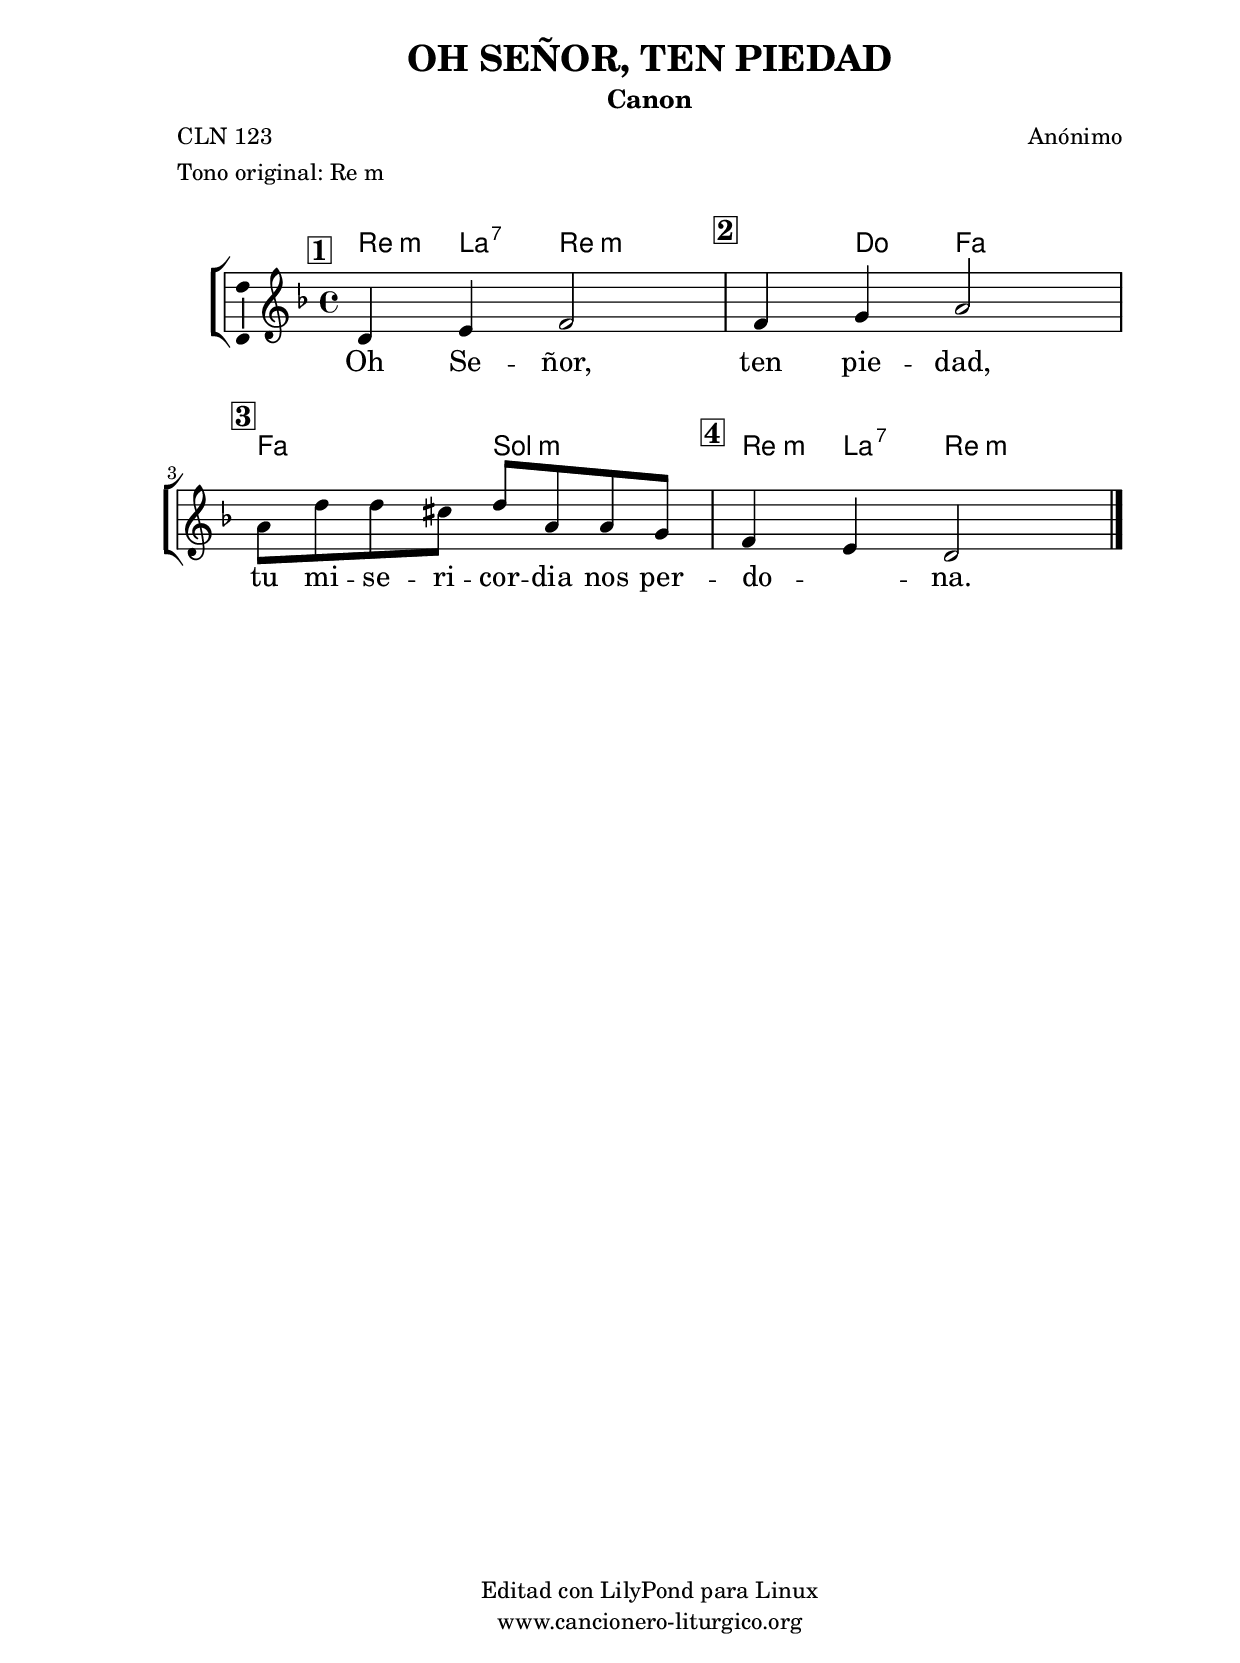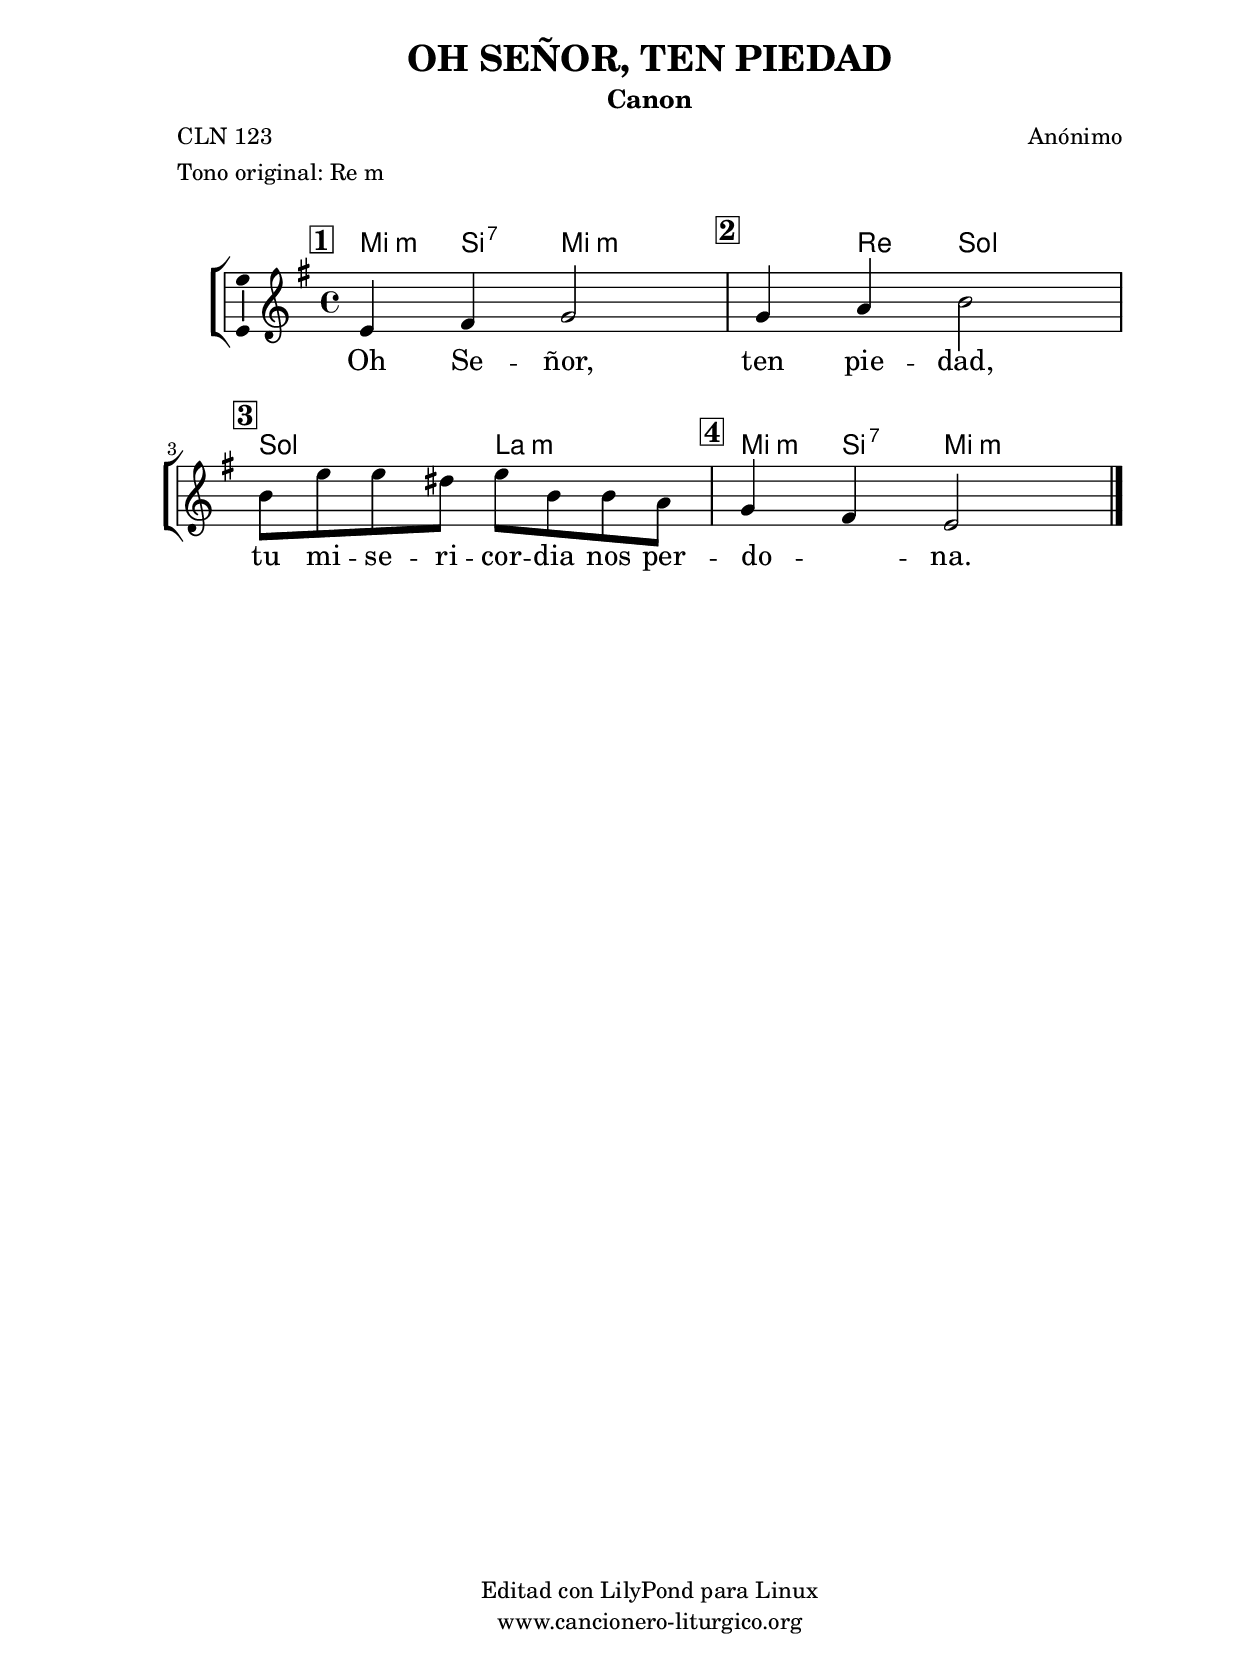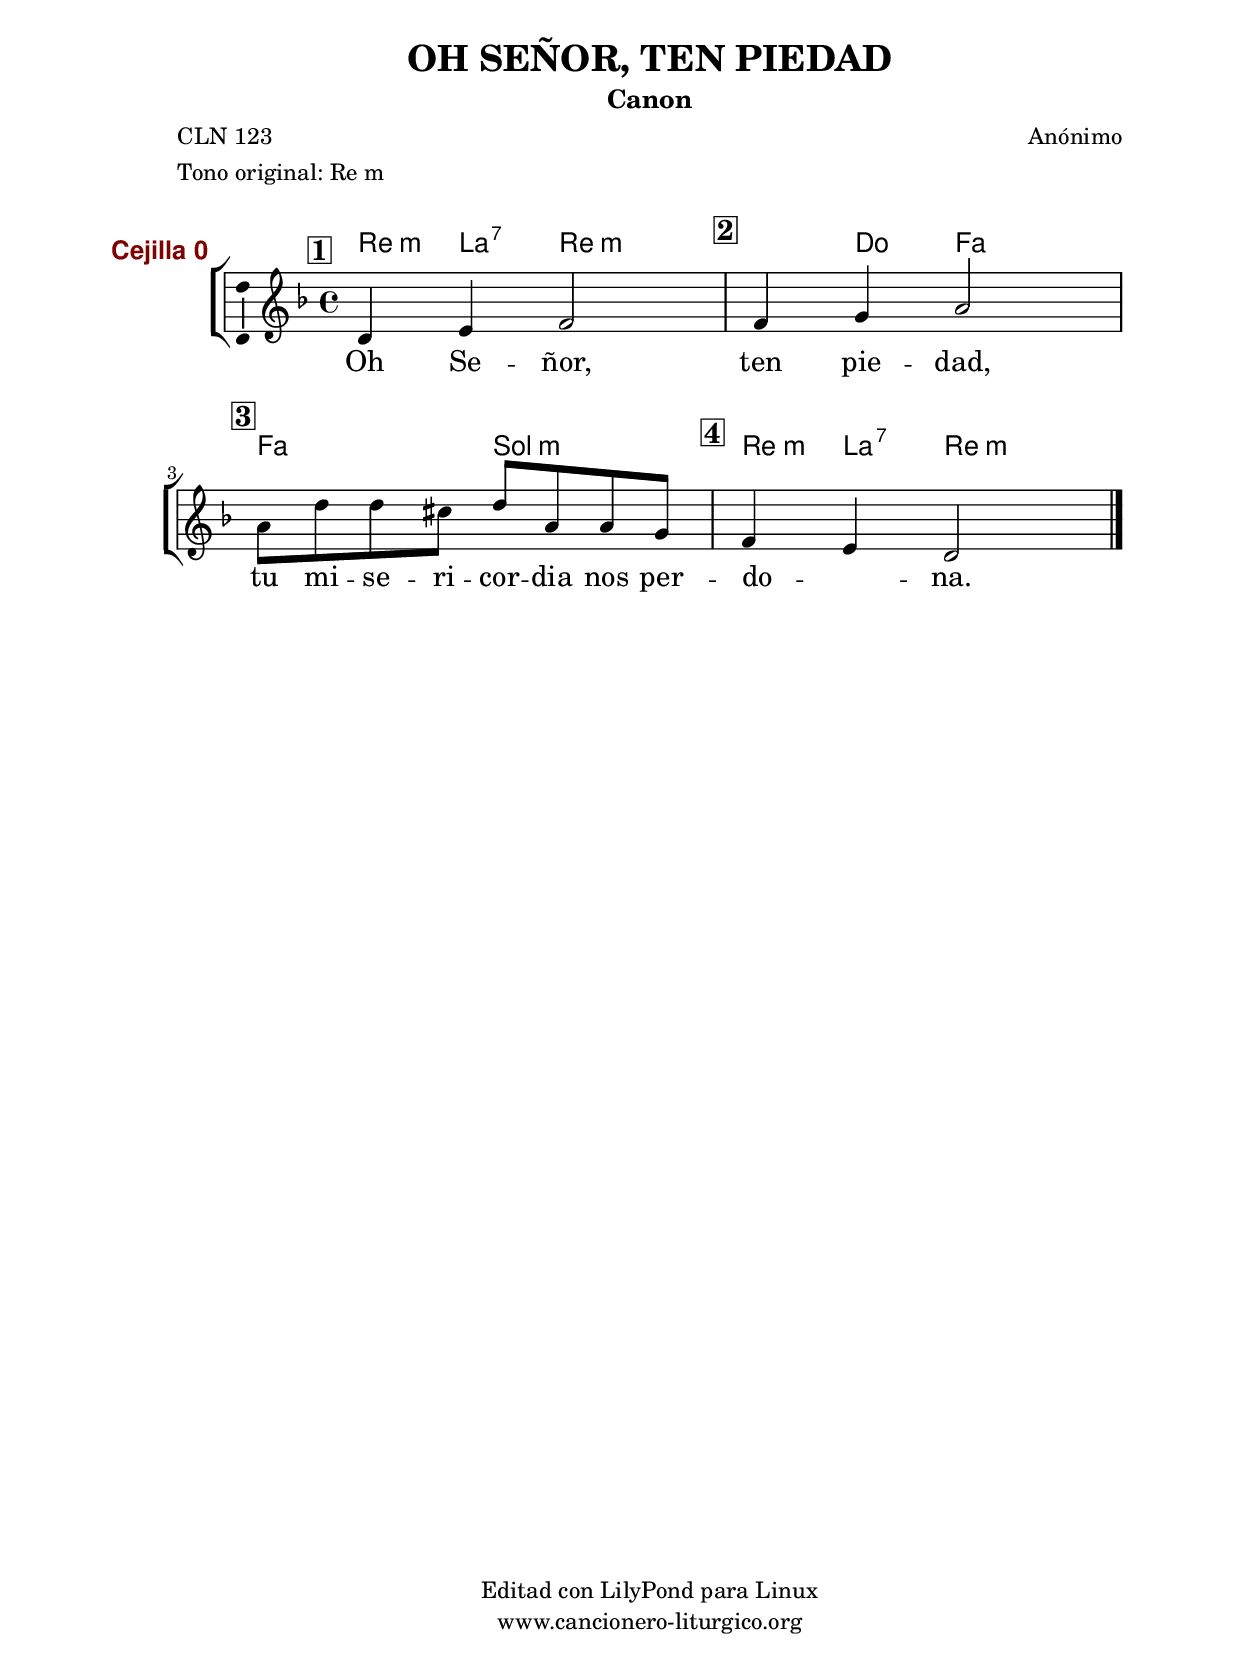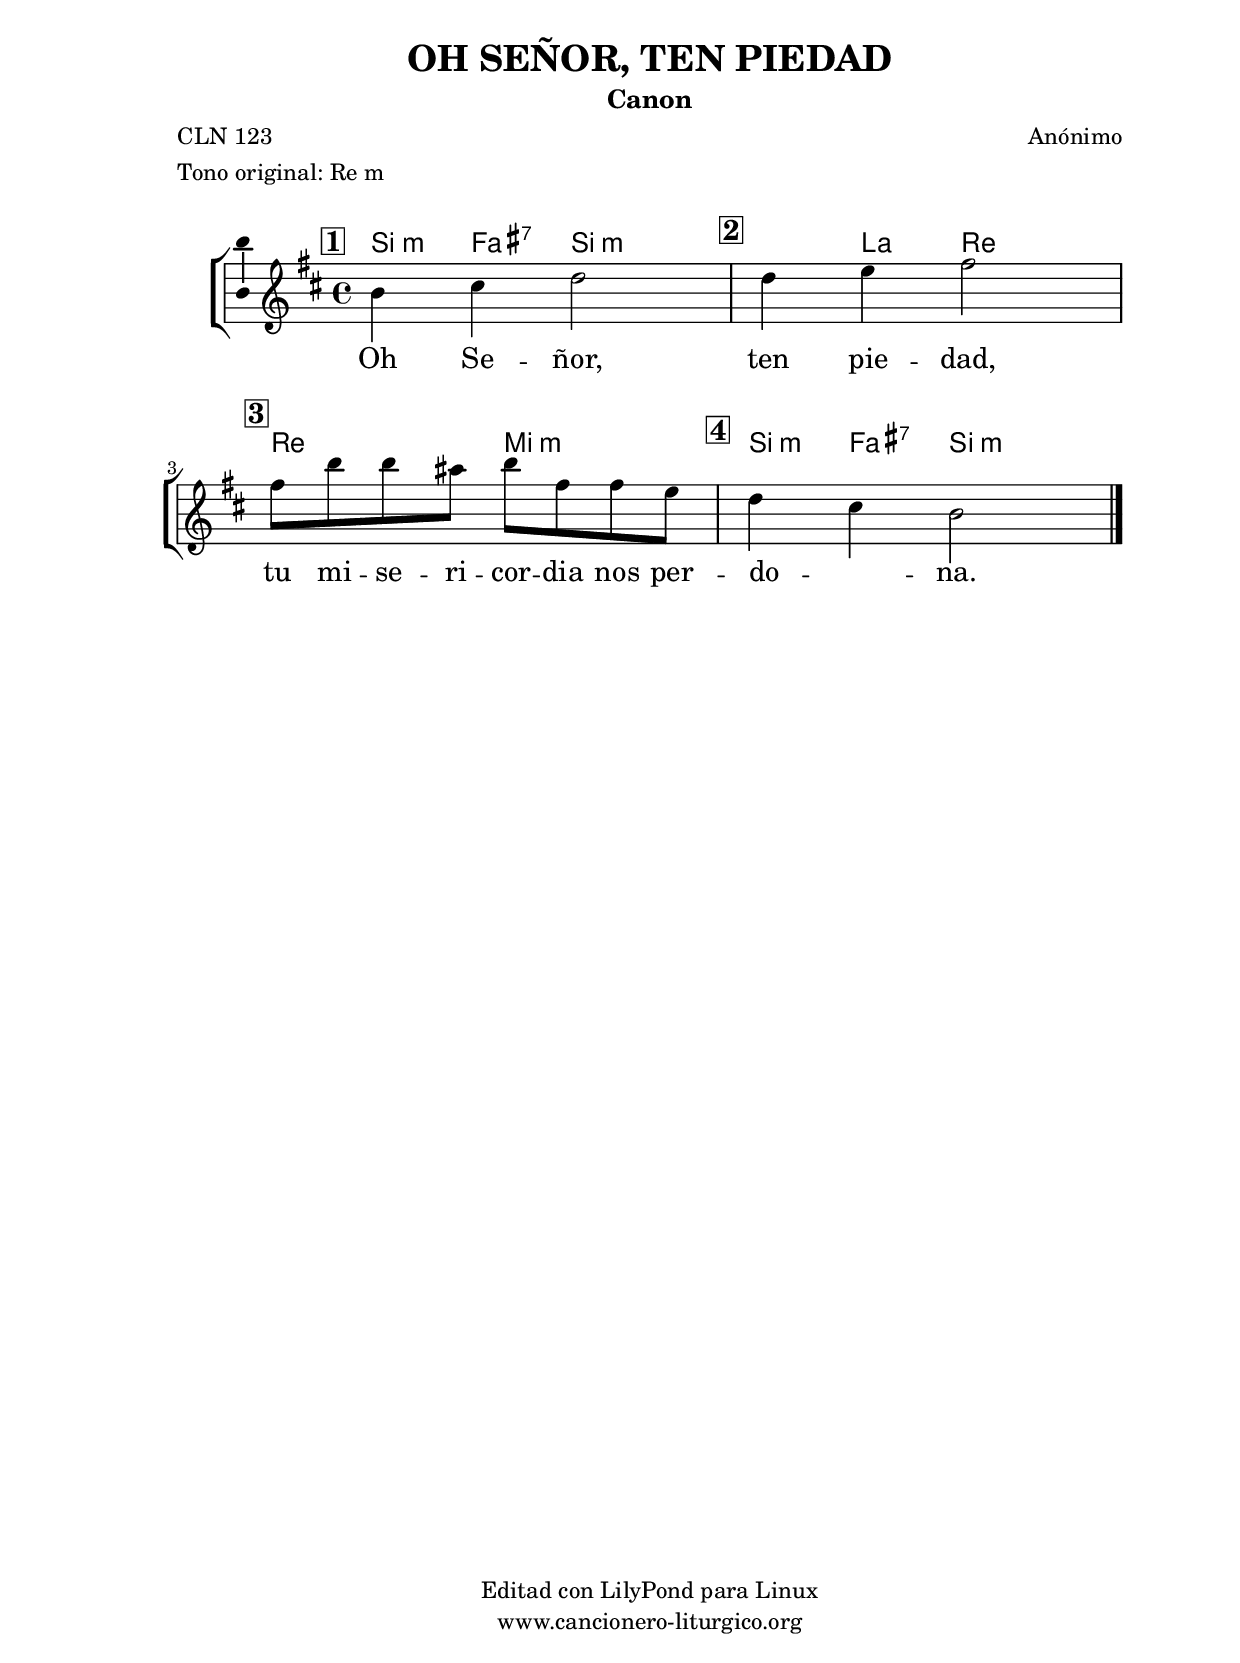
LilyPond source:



%versión de lilypond para la que se ha escrito esta partitura:
\version "2.16.0"

	%Tamaño papel
	#(set-default-paper-size "a4")
	%Tamaño partitura
	#(set-global-staff-size 20)
	%No responde al pulsar sobre una nota
	#(ly:set-option 'point-and-click #f)

%parámetros del encabezamiento:
\header {
	title = "OH SEÑOR, TEN PIEDAD"
	subtitle = "Canon"
	composer = "Anónimo"
	poet = "CLN 123"
	meter = "Tono original: Re m"
	arranger = ""
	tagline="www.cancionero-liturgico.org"
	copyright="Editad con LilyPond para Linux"
	tiempo = ""
	usos = ""
	letra = ""
	}

%parámetros asociados al papel:
\paper  {
	oddHeaderMarkup = \markup {\fill-line { \on-the-fly #not-first-page \fromproperty #'header:title \on-the-fly #not-first-page \fromproperty #'header:composer }}
	evenHeaderMarkup = \markup {\fill-line { \fromproperty #'header:composer \fromproperty #'header:title }}
	#(set-paper-size "a4")
	print-page-number = ##f
	first-page-number = 1
	print-first-page-number = ##f
%	head-separation = 3.0 \cm
	top-margin = 2.0 \cm
	bottom-margin = 0.5\cm
%%%	bottom-margin = -0.0\cm
	left-margin = 3.0 \cm
	line-width = 16.0 \cm 
	indent = 8\mm
	interscoreline = 2.\mm
	between-system-space = 15\mm
%	para que las partituras no llenen la hoja:
	ragged-bottom = ##t
%	idem para la última hoja:
	ragged-last-bottom = ##f
%	para que las partituras llenen el ancho del papel:
	ragged-last = ##f
	after-title-space = 2.5 \cm
%page-count=1
%system-count=8

	%Flexible Vertical Spacing
%	markup-markup-spacing =
%	#'((basic-distance . 15) (minimum-distance . 15) (padding . 3))
	markup-system-spacing =
	#'((basic-distance . 15) (minimum-distance . 15) (padding . 3))
	system-system-spacing =
	#'((basic-distance . 15) (minimum-distance . 15) (padding . 3))
	score-system-spacing =
	#'((basic-distance . 15) (minimum-distance . 15) (padding . 5))
%	top-system-spacing = % header
%	#'((basic-distance . 8) (minimum-distance . 0) (padding . 0))
%	top-markup-spacing =
%	#'((basic-distance . 20) (minimum-distance . 20) (padding . 0))
	last-bottom-spacing = % footer
	#'((basic-distance . 5) (minimum-distance . 5) (padding . 0))
%	score-markup-spacing =
%	#'((basic-distance . 16) (minimum-distance . 13) (padding . 0))

	}


%parámetros que afectan a toda la partitura:
global =  {
	%clave de sol (G):
	\clef G
	%armadura:
%%%	\transpose a g
	\key d \minor
	\tempo 4=90
	\set Score.tempoHideNote = ##t
	}


acordes = {
	\italianChords
	\chordmode {
%%%	\transpose a g
{

d4:m a:7 d2:m
d4:m c f2
f2 g:m
d4:m a:7 d2:m

}
	}
}

melodia =
%%%\transpose a g
{
\relative c'{
\time 4/4

\set Score.markFormatter = #format-mark-box-numbers

\mark \default
d4 e f2
\mark \default
f4 g a2
\mark \default
a8 d d cis d a a g
\mark \default
f4 e d2

\bar "|."
}
}

texto = \lyricmode {
Oh Se -- ñor, ten pie -- dad,
tu mi -- se -- ri -- cor -- dia nos per -- do -- _ na.
}


acordesStaff = \context ChordNames = acordesStaff <<
	\set chordChanges = ##t
	\acordes
	>>


%%%%%%%%%%%%%%%%%%%%%%%%%%%%%%%%%%% CEJILLA %%%%%%%%%%%%%%%%%%%%%%%%%%%%%%%%%%%
acordescejilla = {
%%%	\override ChordNames.ChordName #'font-size = #-1
%%%	\override ChordNames.ChordName #'font-series = #'bold
	\transpose c c {
		\acordes
		}
	}

acordescejillaStaff = \context ChordNames = acordescejillaStaff <<
	\set Staff.instrumentName = \markup \with-color #darkred \larger \bold \sans "Cejilla 0"
	\set chordChanges = ##t
	\acordescejilla
	>>
%%%%%%%%%%%%%%%%%%%%%%%%%%%%%%%%%%% CEJILLA %%%%%%%%%%%%%%%%%%%%%%%%%%%%%%%%%%%


vozStaff = \context Voice = vozStaff
\with {\consists "Ambitus_engraver"}
<<
%	\set Staff.instrumentName = ""
%	\set Staff.shortInstrumentName = ""
%	\set Staff.midiInstrument = #"cbrinet"
%	\set Staff.midiInstrument = #"cello"
%	\set Staff.midiInstrument = #"flute"
	\set Staff.midiInstrument = #"electric guitar (jazz)"
%	\set Staff.midiInstrument = #"english horn"
%	\set Staff.midiInstrument = #"violin"
%	\set Staff.midiInstrument = #"glockenspiel"
	\set Staff.midiMinimumVolume = #0.7
	\set Staff.midiMaximumVolume = #0.9
	\global
	\melodia
	>>

textoStaff = \context Lyrics = textoStaff <<
	\lyricsto vozStaff \texto
	>>


\book {
	\score {
		\context ChoirStaff {
			\override StaffGroup.SystemStartBracket #'collapse-height = #1
			\override Score.SystemStartBar #'collapse-height = #1
			<<
			\acordesStaff
			\vozStaff
			\textoStaff
			>>
			}
		\layout {
	    		\context {
				\Lyrics
				\override LyricText #'font-size = #2
				}
	   		 \context {
				\Score
				\override StaffSymbol #'staff-space = #(magstep +3)
				}
			}
		}
	\score {
		\unfoldRepeats
		\context ChoirStaff {
			<<
			\acordesStaff
			\vozStaff
			>>
			}
		\midi {
	  		\context {
	  			\Score
				tempoWholesPerMinute = #(ly:make-moment 70 4)
				}
			}
		}
	}


%Partitura para guitarra
#(define output-suffix "G")
\book {
	\score {
		\context ChoirStaff {
			\override StaffGroup.SystemStartBracket #'collapse-height = #1
			\override Score.SystemStartBar #'collapse-height = #1
			<<
			\acordescejillaStaff
			\vozStaff
			\textoStaff
			>>
			}
		\layout {
%%%%%%%%%%%%%%%%%%%%%%%%%%%%%%%%%%% CEJILLA %%%%%%%%%%%%%%%%%%%%%%%%%%%%%%%%%%%
			\context {
				\ChordNames \consists Instrument_name_engraver
				}
%%%%%%%%%%%%%%%%%%%%%%%%%%%%%%%%%%% CEJILLA %%%%%%%%%%%%%%%%%%%%%%%%%%%%%%%%%%%
	    		\context {
				\Lyrics
				\override LyricText #'font-size = #2
				}
	   		 \context {
				\Score
				\override StaffSymbol #'staff-space = #(magstep +3)
				}
			}
		}
	}


#(define output-suffix "C")
\book {
	\score {
		\context ChoirStaff {
			\override StaffGroup.SystemStartBracket #'collapse-height = #1
			\override Score.SystemStartBar #'collapse-height = #1
\transpose c d
			<<
			\acordesStaff
			\vozStaff
			\textoStaff
			>>
			}
		\layout {
	    		\context {
				\Lyrics
				\override LyricText #'font-size = #2
				}
	   		 \context {
				\Score
				\override StaffSymbol #'staff-space = #(magstep +3)
				}
			}
		}
	}


#(define output-suffix "S")
\book {
	\score {
		\context ChoirStaff {
			\override StaffGroup.SystemStartBracket #'collapse-height = #1
			\override Score.SystemStartBar #'collapse-height = #1
\transpose c a
			<<
			\acordesStaff
			\vozStaff
			\textoStaff
			>>
			}
		\layout {
	    		\context {
				\Lyrics
				\override LyricText #'font-size = #2
				}
	   		 \context {
				\Score
				\override StaffSymbol #'staff-space = #(magstep +3)
				}
			}
		}
	}


